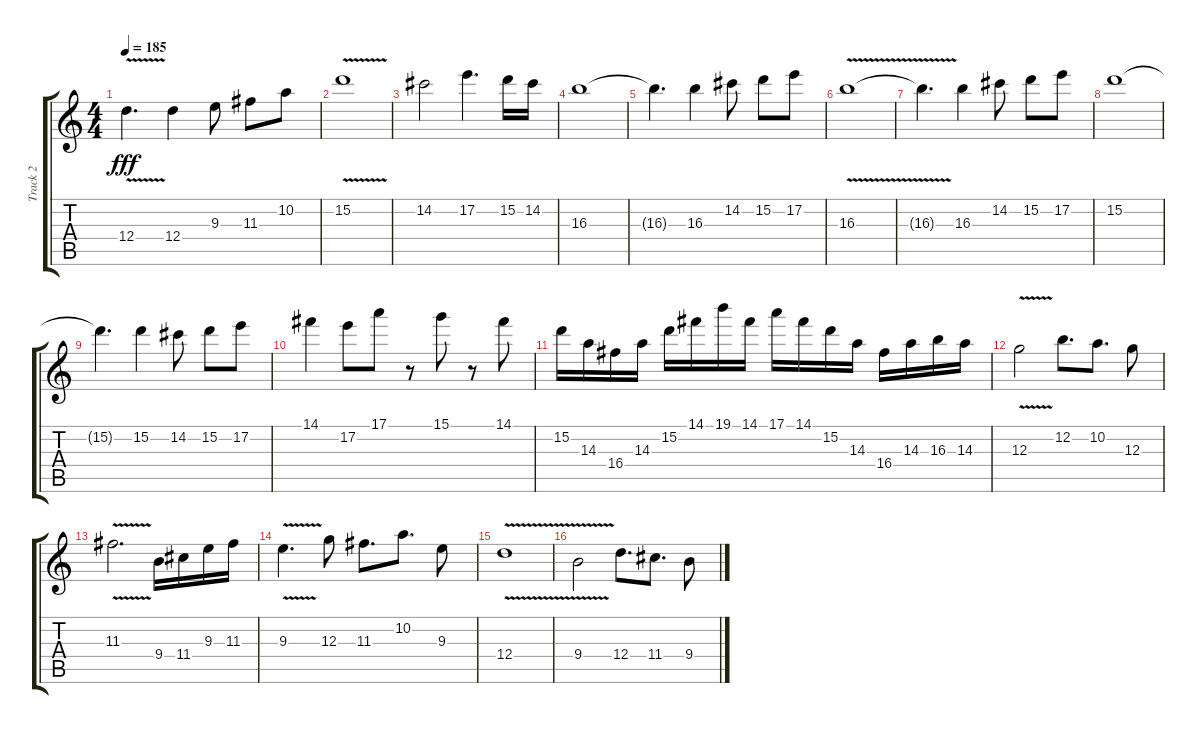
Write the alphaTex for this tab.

\track ("Track 2" "Track 2") {instrument overdrivenguitar}
\staff {score tabs}
\tuning (E4 B3 G3 D3 A2 E2) {hide}
\ts (4 4)
\tempo 185
\clef g2
\ks c
12.4{v t}.4{d dy fff} 12.4.4 9.3.8 11.3.8 10.2.8 |
15.2{v}.1 |
14.2.2 17.2.4{d} 15.2.16 14.2.16 |
16.3.1 |
16.3{t}.4{d} 16.3.4 14.2.8 15.2.8 17.2.8 |
16.3{v}.1 |
16.3{t}.4{d} 16.3.4 14.2.8 15.2.8 17.2.8 |
15.2.1 |
15.2{t}.4{d} 15.2.4 14.2.8 15.2.8 17.2.8 |
14.1.4 17.2.8 17.1.8 r.8 15.1.8 r.8 14.1.8 |
15.2.16 14.3.16 16.4.16 14.3.16 15.2.16 14.1.16 19.1.16 14.1.16 17.1.16 14.1.16 15.2.16 14.3.16 16.4.16 14.3.16 16.3.16 14.3.16 |
12.3{v}.2 12.2.8{d} 10.2.8{d} 12.3.8 |
11.3{v}.2{d} 9.4.16 11.4.16 9.3.16 11.3.16 |
9.3{v}.4{d} 12.3.8 11.3.8{d} 10.2.8{d} 9.3.8 |
12.4{v}.1 |
9.4{v}.2 12.4.8{d} 11.4.8{d} 9.4.8
